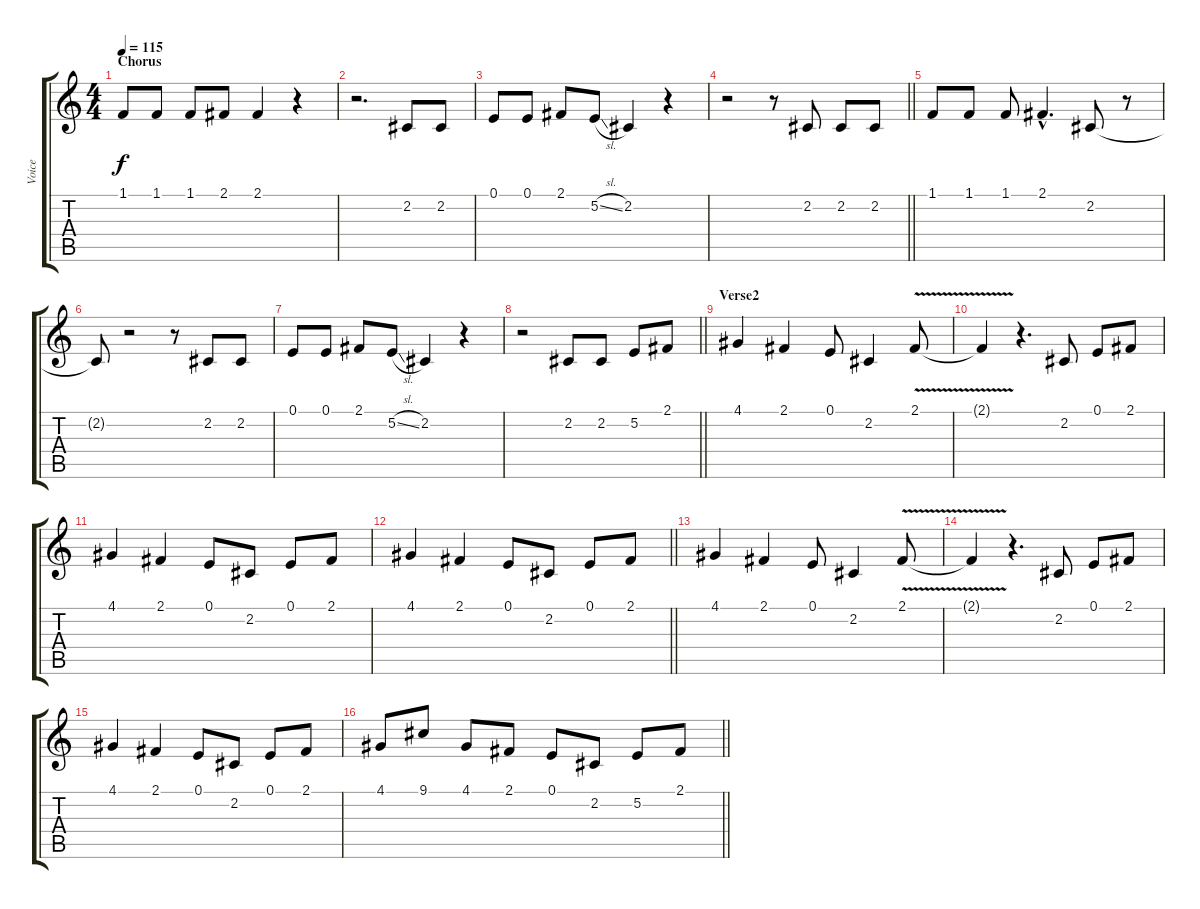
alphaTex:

\track ("Voice" "Voice") {instrument altosax}
\staff {score tabs}
\tuning (E4 B3 G3 D3 A2 E2) {hide}
\ts (4 4)
\section ("" "Chorus")
\tempo 115
\clef g2
\ks c
1.1.8{dy f} 1.1.8 1.1.8 2.1.8 2.1.4 r.4 |
r.2{d} 2.2.8 2.2.8 |
0.1.8 0.1.8 2.1.8 5.2{sl}.8 2.2.4 r.4 |
\barLineRight lightlight
r.2 r.8 2.2.8 2.2.8 2.2.8 |
1.1.8 1.1.8 1.1.8 2.1{hac}.4{d} 2.2.8 r.8 |
2.2{t}.8 r.2 r.8 2.2.8 2.2.8 |
0.1.8 0.1.8 2.1.8 5.2{sl}.8 2.2.4 r.4 |
\barLineRight lightlight
r.2 2.2.8 2.2.8 5.2.8 2.1.8 |
\section ("" "Verse2")
4.1.4 2.1.4 0.1.8 2.2.4 2.1{v}.8 |
2.1{t}.4 r.4{d} 2.2.8 0.1.8 2.1.8 |
4.1.4 2.1.4 0.1.8 2.2.8 0.1.8 2.1.8 |
\barLineRight lightlight
4.1.4 2.1.4 0.1.8 2.2.8 0.1.8 2.1.8 |
4.1.4 2.1.4 0.1.8 2.2.4 2.1{v}.8 |
2.1{t}.4 r.4{d} 2.2.8 0.1.8 2.1.8 |
4.1.4 2.1.4 0.1.8 2.2.8 0.1.8 2.1.8 |
\barLineRight lightlight
4.1.8 9.1.8 4.1.8 2.1.8 0.1.8 2.2.8 5.2.8 2.1.8
